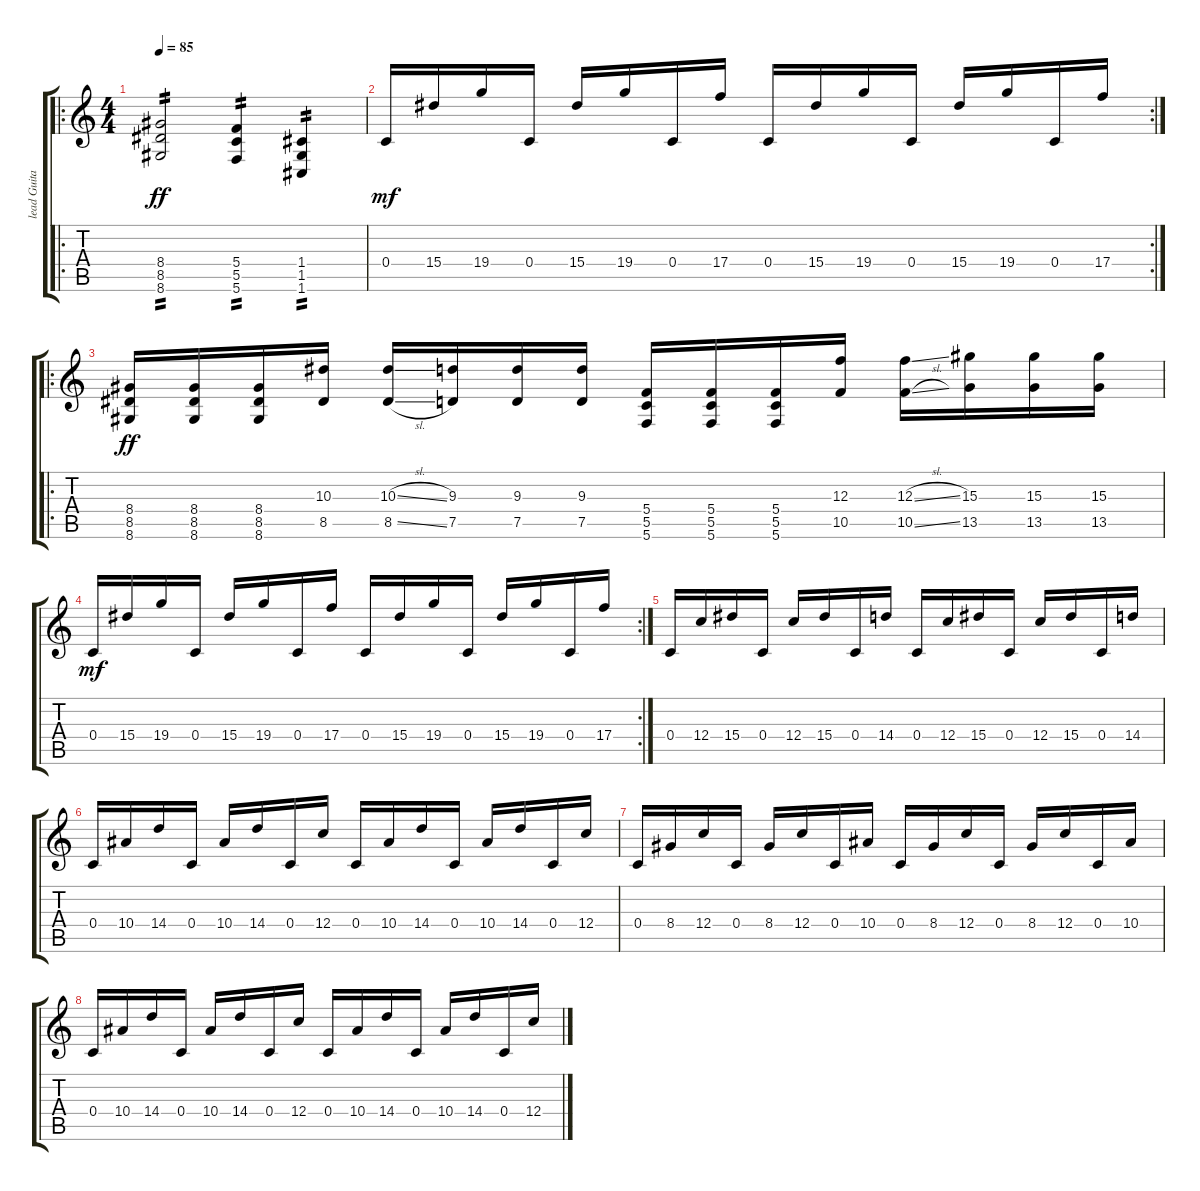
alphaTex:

\track ("lead Guitar" "lead Guita") {instrument distortionguitar}
\staff {score tabs}
\tuning (D4 A3 F3 C3 G2 C2) {hide}
\ro
\ts (4 4)
\tempo 85
\clef g2
\ks c
(8.4 8.5 8.6).2{tp 2 dy ff} (5.4 5.5 5.6).4{tp 2} (1.4 1.5 1.6).4{tp 2} |
\rc 2
0.4.16{dy mf} 15.4.16 19.4.16 0.4.16 15.4.16 19.4.16 0.4.16 17.4.16 0.4.16 15.4.16 19.4.16 0.4.16 15.4.16 19.4.16 0.4.16 17.4.16 |
\ro
(8.4 8.5 8.6).16{dy ff} (8.4 8.5 8.6).16 (8.4 8.5 8.6).16 (10.3 8.5).16 (10.3{sl} 8.5{sl}).16 (9.3 7.5).16 (9.3 7.5).16 (9.3 7.5).16 (5.4 5.5 5.6).16 (5.4 5.5 5.6).16 (5.4 5.5 5.6).16 (12.3 10.5).16 (12.3{sl} 10.5{sl}).16 (15.3 13.5).16 (15.3 13.5).16 (15.3 13.5).16 |
\rc 2
0.4.16{dy mf} 15.4.16 19.4.16 0.4.16 15.4.16 19.4.16 0.4.16 17.4.16 0.4.16 15.4.16 19.4.16 0.4.16 15.4.16 19.4.16 0.4.16 17.4.16 |
0.4.16 12.4.16 15.4.16 0.4.16 12.4.16 15.4.16 0.4.16 14.4.16 0.4.16 12.4.16 15.4.16 0.4.16 12.4.16 15.4.16 0.4.16 14.4.16 |
0.4.16 10.4.16 14.4.16 0.4.16 10.4.16 14.4.16 0.4.16 12.4.16 0.4.16 10.4.16 14.4.16 0.4.16 10.4.16 14.4.16 0.4.16 12.4.16 |
0.4.16 8.4.16 12.4.16 0.4.16 8.4.16 12.4.16 0.4.16 10.4.16 0.4.16 8.4.16 12.4.16 0.4.16 8.4.16 12.4.16 0.4.16 10.4.16 |
0.4.16 10.4.16 14.4.16 0.4.16 10.4.16 14.4.16 0.4.16 12.4.16 0.4.16 10.4.16 14.4.16 0.4.16 10.4.16 14.4.16 0.4.16 12.4.16
